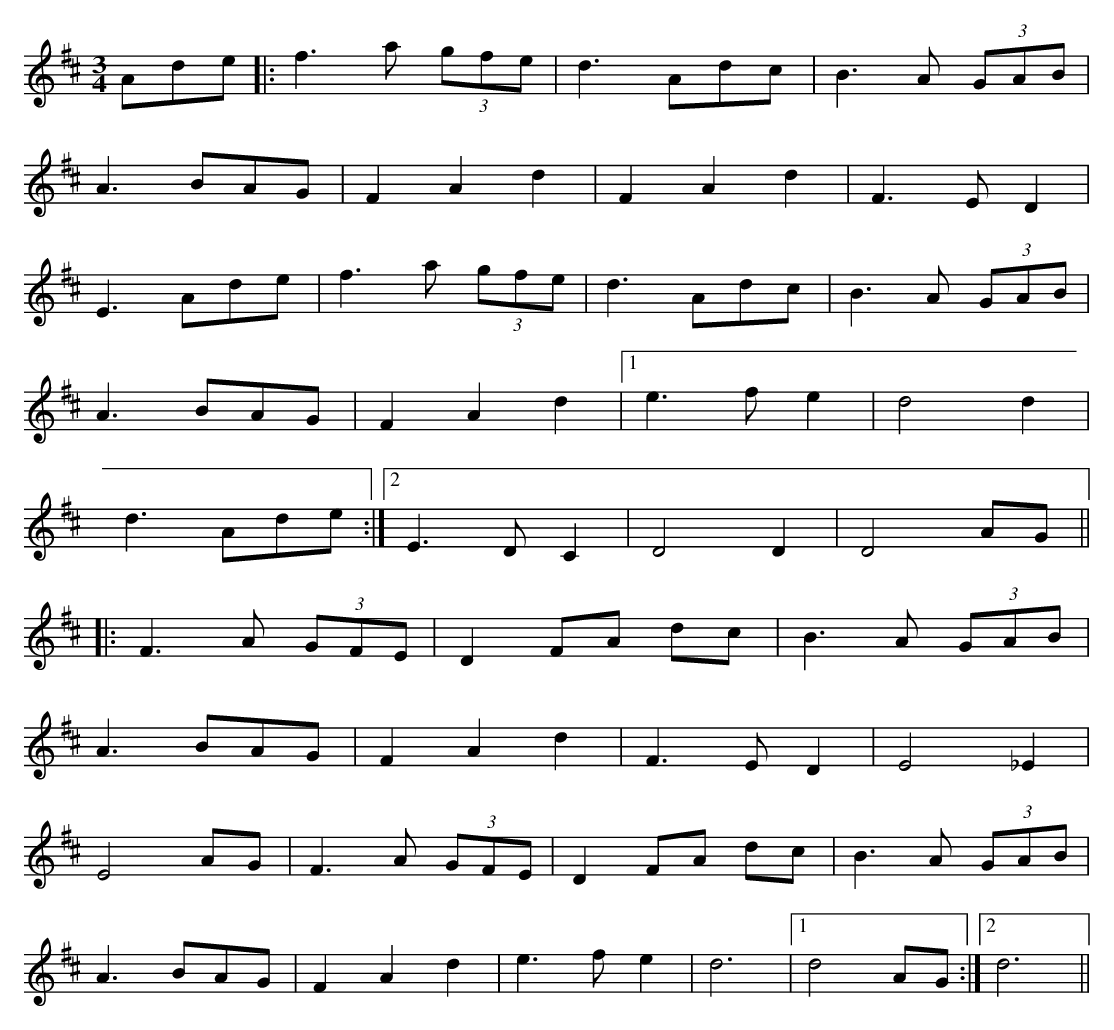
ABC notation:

X:1
M:3/4
K:D
Ade|:f3a (3gfe|d3 Adc|B3 A (3GAB|
A3 BAG|F2 A2 d2|F2 A2 d2|F3 E D2|
E3 Ade|f3 a (3gfe|d3 Adc|B3 A (3GAB|
A3 BAG|F2 A2 d2|1 e3 f e2|d4 d2|
d3 Ade:|2 E3 D C2|D4 D2|D4 AG||
|:F3 A (3GFE|D2 FA dc|B3A (3GAB|
A3 BAG|F2 A2 d2|F3 E D2|E4 _E2|
E4 AG|F3 A (3GFE|D2 FA dc|B3 A (3GAB|
A3 BAG|F2 A2 d2|e3 fe2|d6|1 d4 AG:|2 d6||
